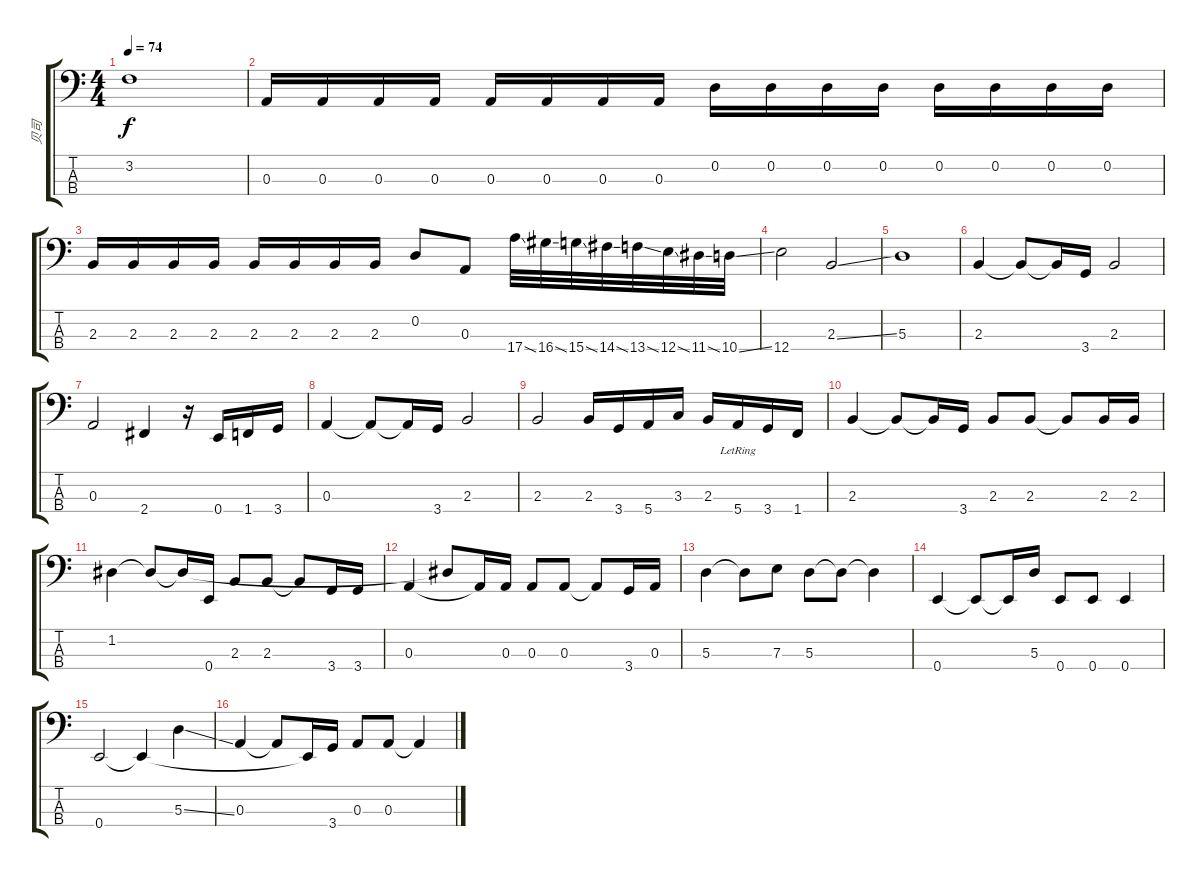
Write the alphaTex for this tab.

\track ("贝司" "贝司") {instrument electricbasspick}
\staff {score tabs}
\tuning (G2 D2 A1 E1) {hide}
\ts (4 4)
\tempo 74
\clef f4
\ks c
3.2.1{dy f} |
0.3.16 0.3.16 0.3.16 0.3.16 0.3.16 0.3.16 0.3.16 0.3.16 0.2.16 0.2.16 0.2.16 0.2.16 0.2.16 0.2.16 0.2.16 0.2.16 |
2.3.16 2.3.16 2.3.16 2.3.16 2.3.16 2.3.16 2.3.16 2.3.16 0.2.8 0.3.8 17.4{ss}.32 16.4{ss}.32 15.4{ss}.32 14.4{ss}.32 13.4{ss}.32 12.4{ss}.32 11.4{ss}.32 10.4{ss}.32 |
12.4.2 2.3{ss}.2 |
5.3.1 |
2.3.4 2.3{t}.8 2.3{t}.16 3.4.16 2.3.2 |
0.3.2 2.4.4 r.16 0.4.16 1.4.16 3.4.16 |
0.3.4 0.3{t}.8 0.3{t}.16 3.4.16 2.3.2 |
2.3.2 2.3.16 3.4.16 5.4.16 3.3.16 2.3.16 5.4{lr}.16 3.4.16 1.4.16 |
2.3.4 2.3{t}.8 2.3{t}.16 3.4.16 2.3.8 2.3.8 2.3{t}.8 2.3.16 2.3.16 |
1.2.4 1.2{t}.8 1.2{t}.16 0.4.16 2.3.8 2.3.8 2.3{t}.8 3.4.16 3.4.16 |
0.3.4 1.2{t}.8 0.3{t}.16 0.3.16 0.3.8 0.3.8 0.3{t}.8 3.4.16 0.3.16 |
5.3.4 5.3{t}.8 7.3.8 5.3.8 5.3{t}.8 5.3{t}.4 |
0.4.4 0.4{t}.8 0.4{t}.16 5.3.16 0.4.8 0.4.8 0.4.4 |
0.4.2 0.4{t}.4 5.3{ss}.4 |
0.3.4 0.3{t}.8 0.4{t}.16 3.4.16 0.3.8 0.3.8 0.3{t}.4
